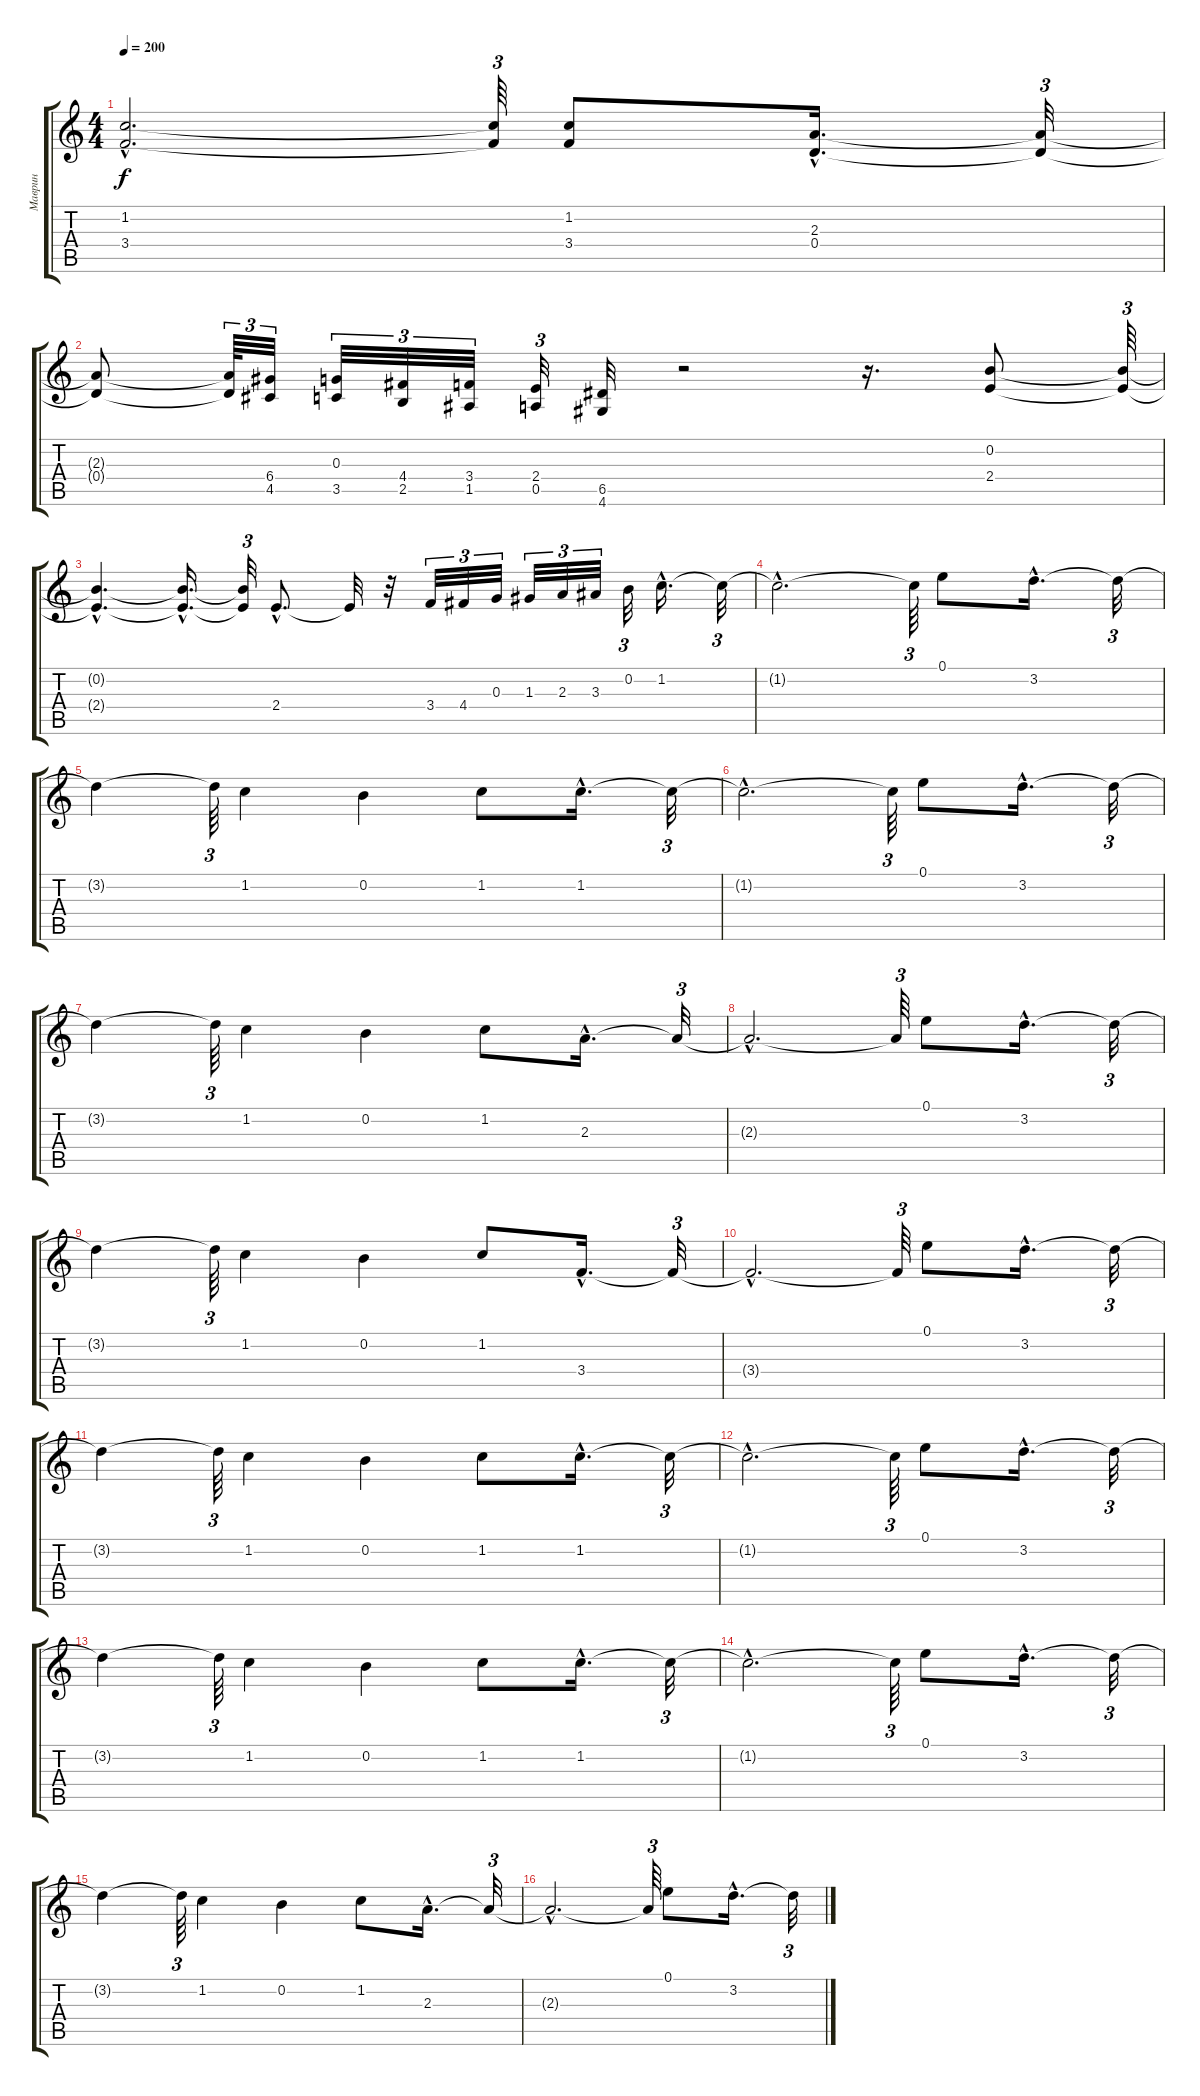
\track ("Маврин" "Маврин") {instrument distortionguitar}
\staff {score tabs}
\tuning (E4 B3 G3 D3 A2 E2) {hide}
\ts (4 4)
\tempo 200
\clef g2
\ks c
(1.2{hac t} 3.4{hac t}).2{d dy f} (1.2{t} 3.4{t}).64{tu (3 2)} (1.2 3.4).8 (2.3{hac} 0.4{hac}).16{d} (2.3{t} 0.4{t}).32{tu (3 2)} |
(2.3{t} 0.4{t}).8 (2.3{t} 0.4{t}).64{tu (3 2)} (6.4 4.5).32{tu (3 2)} (0.3 3.5).32{tu (3 2)} (4.4 2.5).32{tu (3 2)} (3.4 1.5).32{tu (3 2)} (2.4 0.5).32{tu (3 2)} (6.5 4.6).32 r.2 r.16{d} (0.2 2.4).8 (0.2{t} 2.4{t}).64{tu (3 2)} |
(0.2{hac t} 2.4{hac t}).4{d} (0.2{hac t} 2.4{hac t}).16{d} (0.2{t} 2.4{t}).32{tu (3 2)} 2.4{hac}.8{d} 2.4{t}.32 r.32 3.4.32{tu (3 2)} 4.4.32{tu (3 2)} 0.3.32{tu (3 2)} 1.3.32{tu (3 2)} 2.3.32{tu (3 2)} 3.3.32{tu (3 2)} 0.2.32{tu (3 2)} 1.2{hac}.16{d} 1.2{t}.32{tu (3 2)} |
1.2{hac t}.2{d} 1.2{t}.64{tu (3 2)} 0.1.8 3.2{hac}.16{d} 3.2{t}.32{tu (3 2)} |
3.2{t}.4 3.2{t}.64{tu (3 2)} 1.2.4 0.2.4 1.2.8 1.2{hac}.16{d} 1.2{t}.32{tu (3 2)} |
1.2{hac t}.2{d} 1.2{t}.64{tu (3 2)} 0.1.8 3.2{hac}.16{d} 3.2{t}.32{tu (3 2)} |
3.2{t}.4 3.2{t}.64{tu (3 2)} 1.2.4 0.2.4 1.2.8 2.3{hac}.16{d} 2.3{t}.32{tu (3 2)} |
2.3{hac t}.2{d} 2.3{t}.64{tu (3 2)} 0.1.8 3.2{hac}.16{d} 3.2{t}.32{tu (3 2)} |
3.2{t}.4 3.2{t}.64{tu (3 2)} 1.2.4 0.2.4 1.2.8 3.4{hac}.16{d} 3.4{t}.32{tu (3 2)} |
3.4{hac t}.2{d} 3.4{t}.64{tu (3 2)} 0.1.8 3.2{hac}.16{d} 3.2{t}.32{tu (3 2)} |
3.2{t}.4 3.2{t}.64{tu (3 2)} 1.2.4 0.2.4 1.2.8 1.2{hac}.16{d} 1.2{t}.32{tu (3 2)} |
1.2{hac t}.2{d} 1.2{t}.64{tu (3 2)} 0.1.8 3.2{hac}.16{d} 3.2{t}.32{tu (3 2)} |
3.2{t}.4 3.2{t}.64{tu (3 2)} 1.2.4 0.2.4 1.2.8 1.2{hac}.16{d} 1.2{t}.32{tu (3 2)} |
1.2{hac t}.2{d} 1.2{t}.64{tu (3 2)} 0.1.8 3.2{hac}.16{d} 3.2{t}.32{tu (3 2)} |
3.2{t}.4 3.2{t}.64{tu (3 2)} 1.2.4 0.2.4 1.2.8 2.3{hac}.16{d} 2.3{t}.32{tu (3 2)} |
2.3{hac t}.2{d} 2.3{t}.64{tu (3 2)} 0.1.8 3.2{hac}.16{d} 3.2{t}.32{tu (3 2)}
